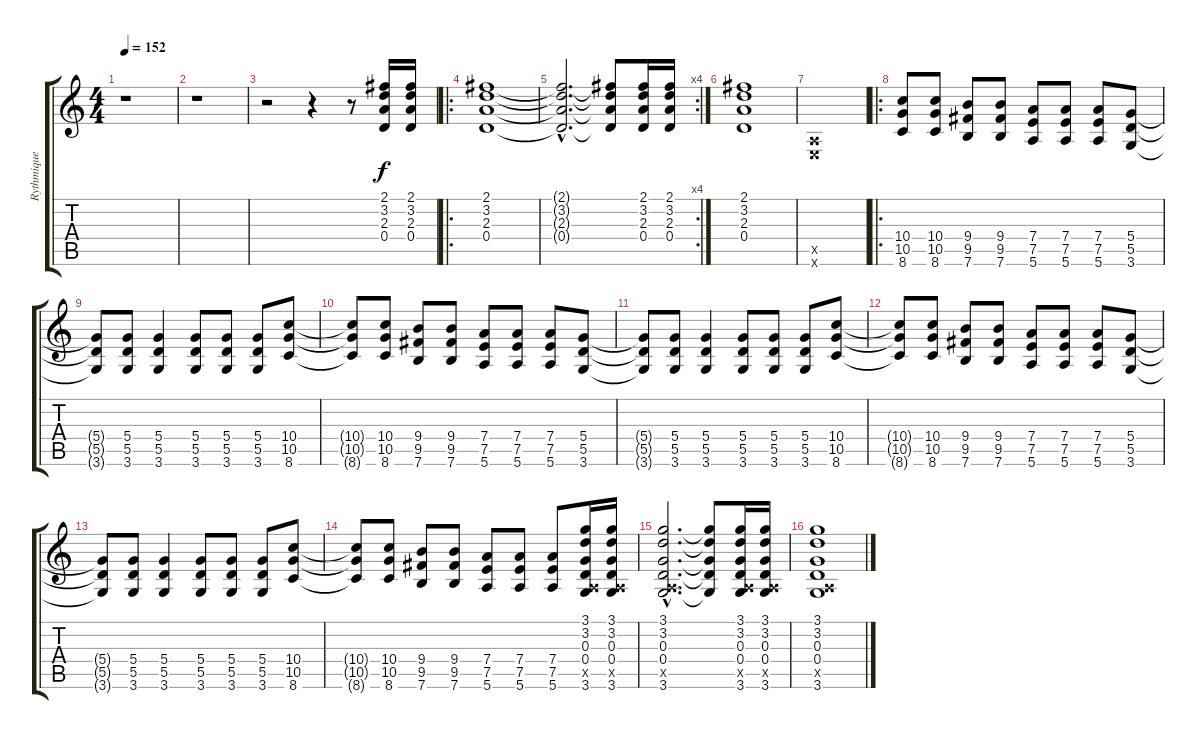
\track ("Rythmique 2" "Rythmique ") {instrument distortionguitar}
\staff {score tabs}
\tuning (E4 B3 G3 D3 A2 E2) {hide}
\ts (4 4)
\tempo 152
\clef g2
\ks c
r.1{dy f instrument distortionguitar} |
r.1 |
r.2 r.4 r.8 (2.1 3.2 2.3 0.4).16 (2.1 3.2 2.3 0.4).16 |
\ro
(2.1 3.2 2.3 0.4).1 |
\rc 4
(2.1{hac t} 3.2{hac t} 2.3{hac t} 0.4{hac t}).2{d} (2.1{t} 3.2{t} 2.3{t} 0.4{t}).8 (2.1 3.2 2.3 0.4).16 (2.1 3.2 2.3 0.4).16 |
(2.1 3.2 2.3 0.4).1 |
(0.5{x} 0.6{x}).1 |
\ro
(10.4 10.5 8.6).8 (10.4 10.5 8.6).8 (9.4 9.5 7.6).8 (9.4 9.5 7.6).8 (7.4 7.5 5.6).8 (7.4 7.5 5.6).8 (7.4 7.5 5.6).8 (5.4 5.5 3.6).8 |
(5.4{t} 5.5{t} 3.6{t}).8 (5.4 5.5 3.6).8 (5.4 5.5 3.6).4 (5.4 5.5 3.6).8 (5.4 5.5 3.6).8 (5.4 5.5 3.6).8 (10.4 10.5 8.6).8 |
(10.4{t} 10.5{t} 8.6{t}).8 (10.4 10.5 8.6).8 (9.4 9.5 7.6).8 (9.4 9.5 7.6).8 (7.4 7.5 5.6).8 (7.4 7.5 5.6).8 (7.4 7.5 5.6).8 (5.4 5.5 3.6).8 |
(5.4{t} 5.5{t} 3.6{t}).8 (5.4 5.5 3.6).8 (5.4 5.5 3.6).4 (5.4 5.5 3.6).8 (5.4 5.5 3.6).8 (5.4 5.5 3.6).8 (10.4 10.5 8.6).8 |
(10.4{t} 10.5{t} 8.6{t}).8 (10.4 10.5 8.6).8 (9.4 9.5 7.6).8 (9.4 9.5 7.6).8 (7.4 7.5 5.6).8 (7.4 7.5 5.6).8 (7.4 7.5 5.6).8 (5.4 5.5 3.6).8 |
(5.4{t} 5.5{t} 3.6{t}).8 (5.4 5.5 3.6).8 (5.4 5.5 3.6).4 (5.4 5.5 3.6).8 (5.4 5.5 3.6).8 (5.4 5.5 3.6).8 (10.4 10.5 8.6).8 |
(10.4{t} 10.5{t} 8.6{t}).8 (10.4 10.5 8.6).8 (9.4 9.5 7.6).8 (9.4 9.5 7.6).8 (7.4 7.5 5.6).8 (7.4 7.5 5.6).8 (7.4 7.5 5.6).8 (3.1 3.2 0.3 0.4 0.5{x} 3.6).16 (3.1 3.2 0.3 0.4 0.5{x} 3.6).16 |
(3.1{hac} 3.2{hac} 0.3{hac} 0.4{hac} 0.5{hac x} 3.6{hac}).2{d} (3.1{t} 3.2{t} 0.3{t} 0.4{t} 3.6{t}).8 (3.1 3.2 0.3 0.4 0.5{x} 3.6).16 (3.1 3.2 0.3 0.4 0.5{x} 3.6).16 |
(3.1 3.2 0.3 0.4 0.5{x} 3.6).1
